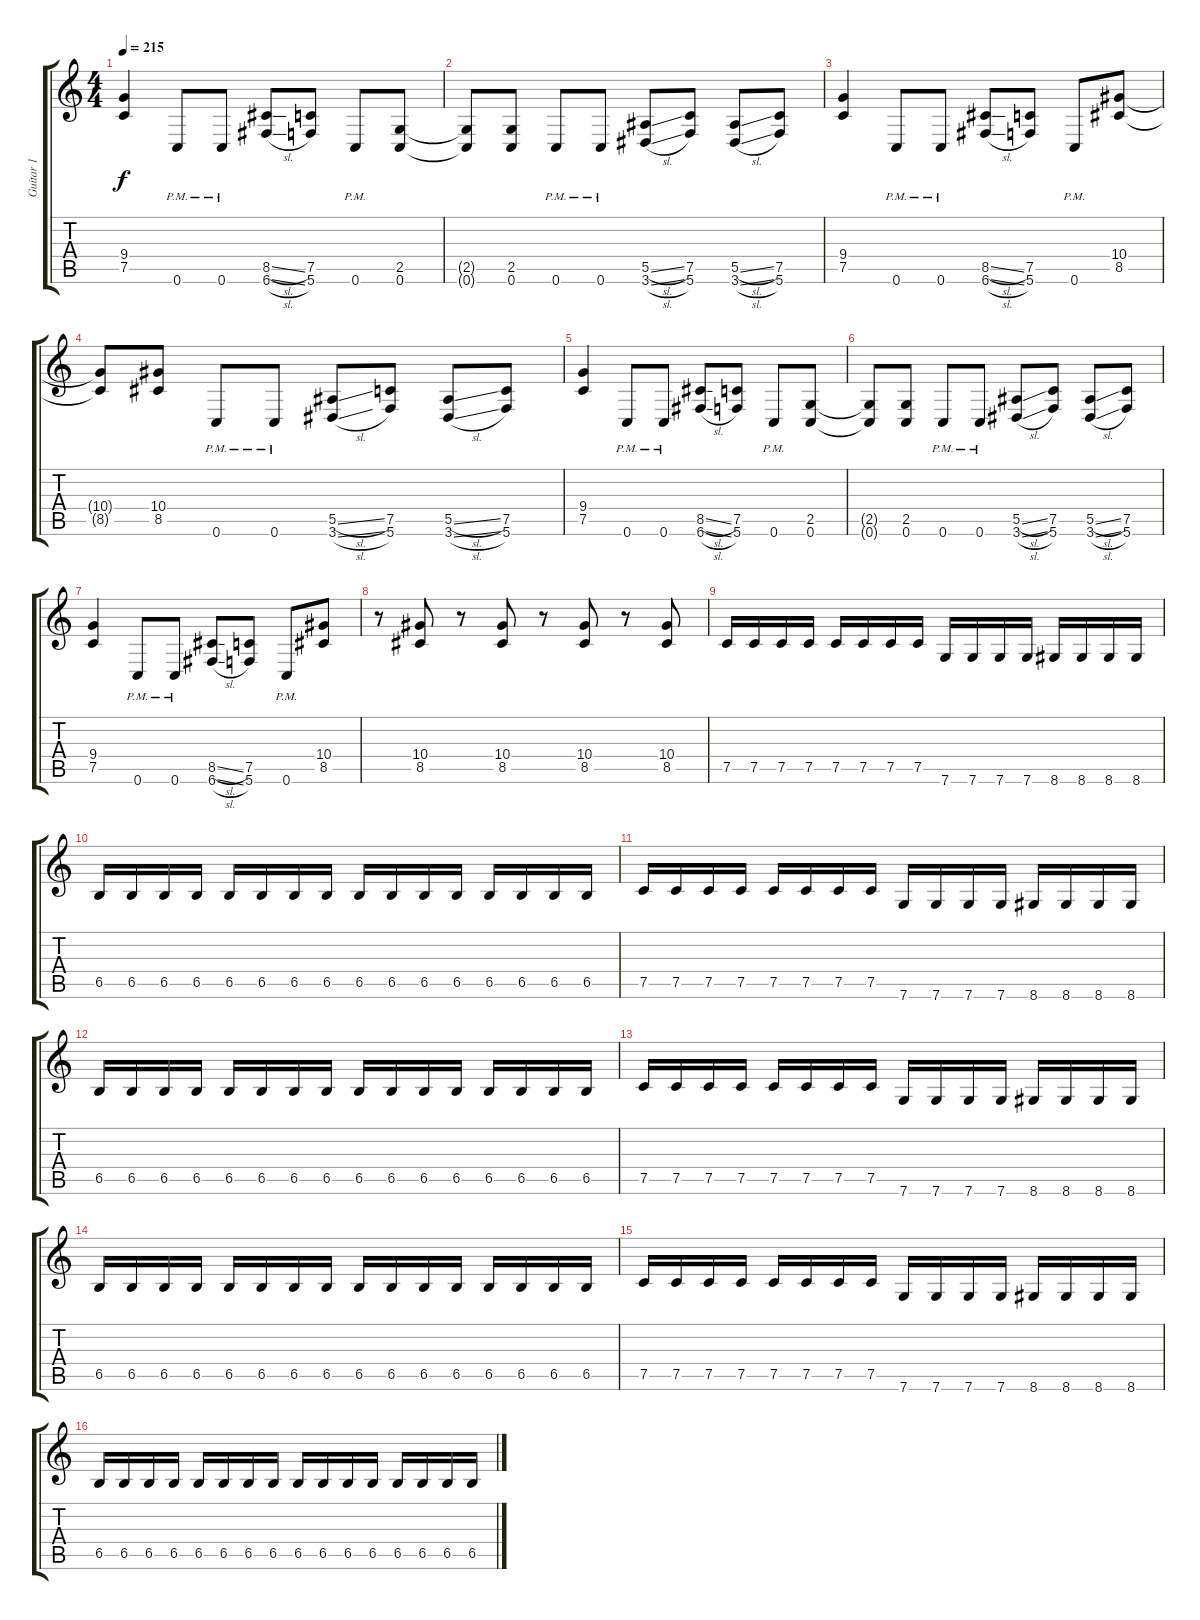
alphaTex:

\track ("Guitar 1" "Guitar 1") {instrument distortionguitar}
\staff {score tabs}
\tuning (C4 G3 Eb3 Bb2 F2 C2) {hide}
\ts (4 4)
\tempo 215
\clef g2
\ks c
(9.4 7.5).4{dy f} 0.6{pm}.8 0.6{pm}.8 (8.5{sl} 6.6{sl}).8 (7.5 5.6).8 0.6{pm}.8 (2.5 0.6).8 |
(2.5{t} 0.6{t}).8 (2.5 0.6).8 0.6{pm}.8 0.6{pm}.8 (5.5{sl} 3.6{sl}).8 (7.5 5.6).8 (5.5{sl} 3.6{sl}).8 (7.5 5.6).8 |
(9.4 7.5).4 0.6{pm}.8 0.6{pm}.8 (8.5{sl} 6.6{sl}).8 (7.5 5.6).8 0.6{pm}.8 (10.4 8.5).8 |
(10.4{t} 8.5{t}).8 (10.4 8.5).8 0.6{pm}.8 0.6{pm}.8 (5.5{sl} 3.6{sl}).8 (7.5 5.6).8 (5.5{sl} 3.6{sl}).8 (7.5 5.6).8 |
(9.4 7.5).4 0.6{pm}.8 0.6{pm}.8 (8.5{sl} 6.6{sl}).8 (7.5 5.6).8 0.6{pm}.8 (2.5 0.6).8 |
(2.5{t} 0.6{t}).8 (2.5 0.6).8 0.6{pm}.8 0.6{pm}.8 (5.5{sl} 3.6{sl}).8 (7.5 5.6).8 (5.5{sl} 3.6{sl}).8 (7.5 5.6).8 |
(9.4 7.5).4 0.6{pm}.8 0.6{pm}.8 (8.5{sl} 6.6{sl}).8 (7.5 5.6).8 0.6{pm}.8 (10.4 8.5).8 |
r.8 (10.4 8.5).8 r.8 (10.4 8.5).8 r.8 (10.4 8.5).8 r.8 (10.4 8.5).8 |
7.5.16 7.5.16 7.5.16 7.5.16 7.5.16 7.5.16 7.5.16 7.5.16 7.6.16 7.6.16 7.6.16 7.6.16 8.6.16 8.6.16 8.6.16 8.6.16 |
6.5.16 6.5.16 6.5.16 6.5.16 6.5.16 6.5.16 6.5.16 6.5.16 6.5.16 6.5.16 6.5.16 6.5.16 6.5.16 6.5.16 6.5.16 6.5.16 |
7.5.16 7.5.16 7.5.16 7.5.16 7.5.16 7.5.16 7.5.16 7.5.16 7.6.16 7.6.16 7.6.16 7.6.16 8.6.16 8.6.16 8.6.16 8.6.16 |
6.5.16 6.5.16 6.5.16 6.5.16 6.5.16 6.5.16 6.5.16 6.5.16 6.5.16 6.5.16 6.5.16 6.5.16 6.5.16 6.5.16 6.5.16 6.5.16 |
7.5.16 7.5.16 7.5.16 7.5.16 7.5.16 7.5.16 7.5.16 7.5.16 7.6.16 7.6.16 7.6.16 7.6.16 8.6.16 8.6.16 8.6.16 8.6.16 |
6.5.16 6.5.16 6.5.16 6.5.16 6.5.16 6.5.16 6.5.16 6.5.16 6.5.16 6.5.16 6.5.16 6.5.16 6.5.16 6.5.16 6.5.16 6.5.16 |
7.5.16 7.5.16 7.5.16 7.5.16 7.5.16 7.5.16 7.5.16 7.5.16 7.6.16 7.6.16 7.6.16 7.6.16 8.6.16 8.6.16 8.6.16 8.6.16 |
6.5.16 6.5.16 6.5.16 6.5.16 6.5.16 6.5.16 6.5.16 6.5.16 6.5.16 6.5.16 6.5.16 6.5.16 6.5.16 6.5.16 6.5.16 6.5.16
